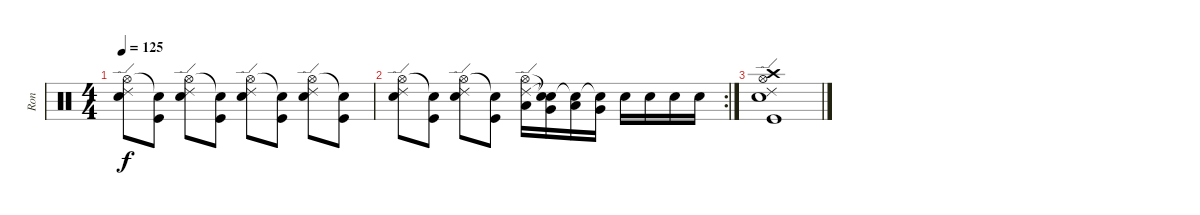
\track ("Ron" "Ron") {instrument percussion}
\staff {score}
\articulation defaults
\ts (4 4)
\tempo 125
\clef neutral
\ks c
("Hi-Hat (open)" "Ride (edge) 2" "Electric Snare (hit)").8{dy f} ("Snare (hit)"{t} "Kick (hit)").8 ("Hi-Hat (open)" "Ride (edge) 2" "Electric Snare (hit)").8 ("Snare (hit)"{t} "Kick (hit)").8 ("Hi-Hat (open)" "Ride (edge) 2" "Electric Snare (hit)").8 ("Snare (hit)"{t} "Kick (hit)").8 ("Hi-Hat (open)" "Ride (edge) 2" "Electric Snare (hit)").8 ("Snare (hit)"{t} "Kick (hit)").8 |
\rc 2
("Hi-Hat (open)" "Ride (edge) 2" "Electric Snare (hit)").8 ("Snare (hit)"{t} "Kick (hit)").8 ("Hi-Hat (open)" "Ride (edge) 2" "Electric Snare (hit)").8 ("Snare (hit)"{t} "Kick (hit)").8 ("Hi-Hat (open)" "Ride (edge) 2" "Low Tom (hit)").16 ("Snare (hit)"{t} "Snare (hit)"{t} "Very Low Tom (hit)").16 ("Snare (hit)"{t} "Low Floor Tom (hit)").16 ("Snare (hit)"{t} "Very Low Tom (hit)").16 "Electric Snare (hit)".16 "Electric Snare (hit)".16 "Electric Snare (hit)".16 "Electric Snare (hit)".16 |
("Crash high (hit)" "Hi-Hat (open)" "Ride (edge) 2" "Electric Snare (hit)" "Kick (hit)").1
